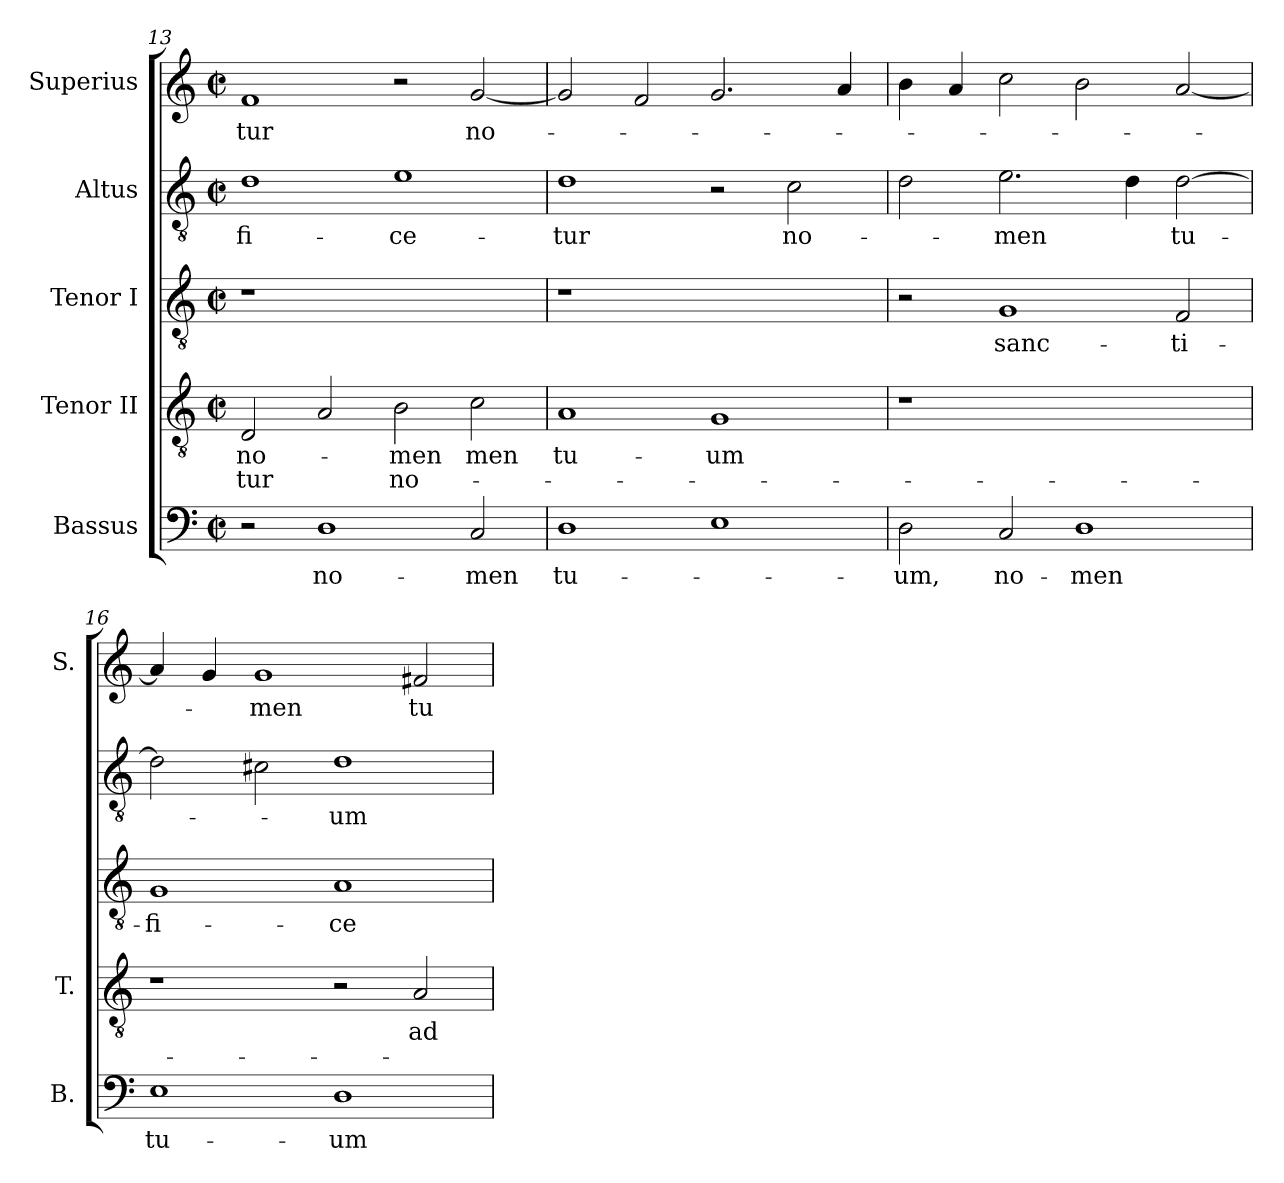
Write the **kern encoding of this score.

**kern	**text	**kern	**text	**text	**kern	**text	**kern	**text	**kern	**text
*part5	*part5	*part4	*part4	*part4	*part3	*part3	*part2	*part2	*part1	*part1
*staff5	*staff5	*staff4	*staff4	*staff4	*staff3	*staff3	*staff2	*staff2	*staff1	*staff1
*I"Bassus	*	*I"Tenor II	*	*	*I"Tenor I	*	*I"Altus	*	*I"Superius	*
*I'B.	*	*I'T.	*	*	*	*	*	*	*I'S.	*
*clefF4	*	*clefGv2	*	*	*clefGv2	*	*clefGv2	*	*clefG2	*
*	*	*ITrd7c12	*	*	*ITrd7c12	*	*ITrd7c12	*	*	*
*k[]	*	*k[]	*	*	*k[]	*	*k[]	*	*k[]	*
*C:	*	*C:	*	*	*C:	*	*C:	*	*C:	*
*M2/2	*	*M2/2	*	*	*M2/2	*	*M2/2	*	*M2/2	*
*met(c|)	*	*met(c|)	*	*	*met(c|)	*	*met(c|)	*	*met(c|)	*
=13	=13	=13	=13	=13	=13	=13	=13	=13	=13	=13
!	!	!	!LO:LY:b:color=#000000	!LO:LY:b:color=#000000	!LO:N:vis=1	!	!	!	!	!
!	!	!	!	!	!	!	!	!LO:LY:b:color=#000000	!	!
!	!	!	!	!	!	!	!	!	!	!LO:LY:b:color=#000000
2r	.	2DDi/	-no-	-tur	1r	.	1Di	-fi-	1fi	-tur
!	!LO:LY:b:color=#000000	!	!	!	!	!	!	!	!	!
1Di	no-	2AAi/	.	.	.	.	.	.	.	.
!	!	!	!LO:LY:b:color=#000000	!LO:LY:b:color=#000000	!	!	!	!	!	!
!	!	!	!	!	!	!	!	!LO:LY:b:color=#000000	!	!
.	.	2BBi\	men	no-	1ryy	.	1Ei	-ce-	2r	.
!	!LO:LY:b:color=#000000	!	!	!	!	!	!	!	!	!
!	!	!	!LO:LY:b:color=#000000	!	!	!	!	!	!	!
!	!	!	!	!	!	!	!	!	!	!LO:LY:b:color=#000000
2Ci/	-men	2Ci\	-men	.	.	.	.	.	[<2gi/	no-
=14	=14	=14	=14	=14	=14	=14	=14	=14	=14	=14
!	!LO:LY:b:color=#000000	!	!	!	!	!	!	!	!	!
!	!	!	!LO:LY:b:color=#000000	!	!LO:N:vis=1	!	!	!	!	!
!	!	!	!	!	!	!	!	!LO:LY:b:color=#000000	!	!
1Di	tu-	1AAi	tu-	.	1r	.	1Di	-tur	2gi/]	.
.	.	.	.	.	.	.	.	.	2fi/	.
!	!	!	!LO:LY:b:color=#000000	!	!	!	!	!	!	!
1Ei	.	1GGi	-um	.	1ryy	.	2r	.	2.gi/	.
!	!	!	!	!	!	!	!	!LO:LY:b:color=#000000	!	!
.	.	.	.	.	.	.	2Ci\	no-	.	.
.	.	.	.	.	.	.	.	.	4ai/	.
=15	=15	=15	=15	=15	=15	=15	=15	=15	=15	=15
!	!LO:LY:b:color=#000000	!LO:N:vis=1	!	!	!	!	!	!	!	!
2Di\	-um,	1r	.	.	2r	.	2Di\	.	4bi\	.
.	.	.	.	.	.	.	.	.	4ai/	.
!	!LO:LY:b:color=#000000	!	!	!	!	!	!	!	!	!
!	!	!	!	!	!	!LO:LY:b:color=#000000	!	!	!	!
!	!	!	!	!	!	!	!	!LO:LY:b:color=#000000	!	!
2Ci/	no-	.	.	.	1GGi	sanc-	2.Ei\	-men	2cci\	.
!	!LO:LY:b:color=#000000	!	!	!	!	!	!	!	!	!
1Di	-men	1ryy	.	.	.	.	.	.	2bi\	.
.	.	.	.	.	.	.	4Di\	.	.	.
!	!	!	!	!	!	!LO:LY:b:color=#000000	!	!	!	!
!	!	!	!	!	!	!	!	!LO:LY:b:color=#000000	!	!
.	.	.	.	.	2FFi/	-ti-	[>2Di\	tu-	[<2ai/	.
!!LO:LB:g=z
=16	=16	=16	=16	=16	=16	=16	=16	=16	=16	=16
!	!LO:LY:b:color=#000000	!	!	!	!	!	!	!	!	!
!	!	!	!	!	!	!LO:LY:b:color=#000000	!	!	!	!
1Ei	tu-	1r	.	.	1GGi	-fi-	2Di\]	.	4ai/]	.
.	.	.	.	.	.	.	.	.	4gi/	.
!	!	!	!	!	!	!	!	!	!	!LO:LY:b:color=#000000
.	.	.	.	.	.	.	2C#Xi\	.	1gi	-men
!	!LO:LY:b:color=#000000	!	!	!	!	!	!	!	!	!
!	!	!	!	!	!	!LO:LY:b:color=#000000	!	!	!	!
!	!	!	!	!	!	!	!	!LO:LY:b:color=#000000	!	!
1Di	-um	2r	.	.	1AAi	-ce-	1Di	-um	.	.
!	!	!	!LO:LY:b:color=#000000	!	!	!	!	!	!	!
!	!	!	!	!	!	!	!	!	!	!LO:LY:b:color=#000000
.	.	2AAi/	ad-	.	.	.	.	.	2f#Xi/	tu-
=	=	=	=	=	=	=	=	=	=	=
*-	*-	*-	*-	*-	*-	*-	*-	*-	*-	*-
